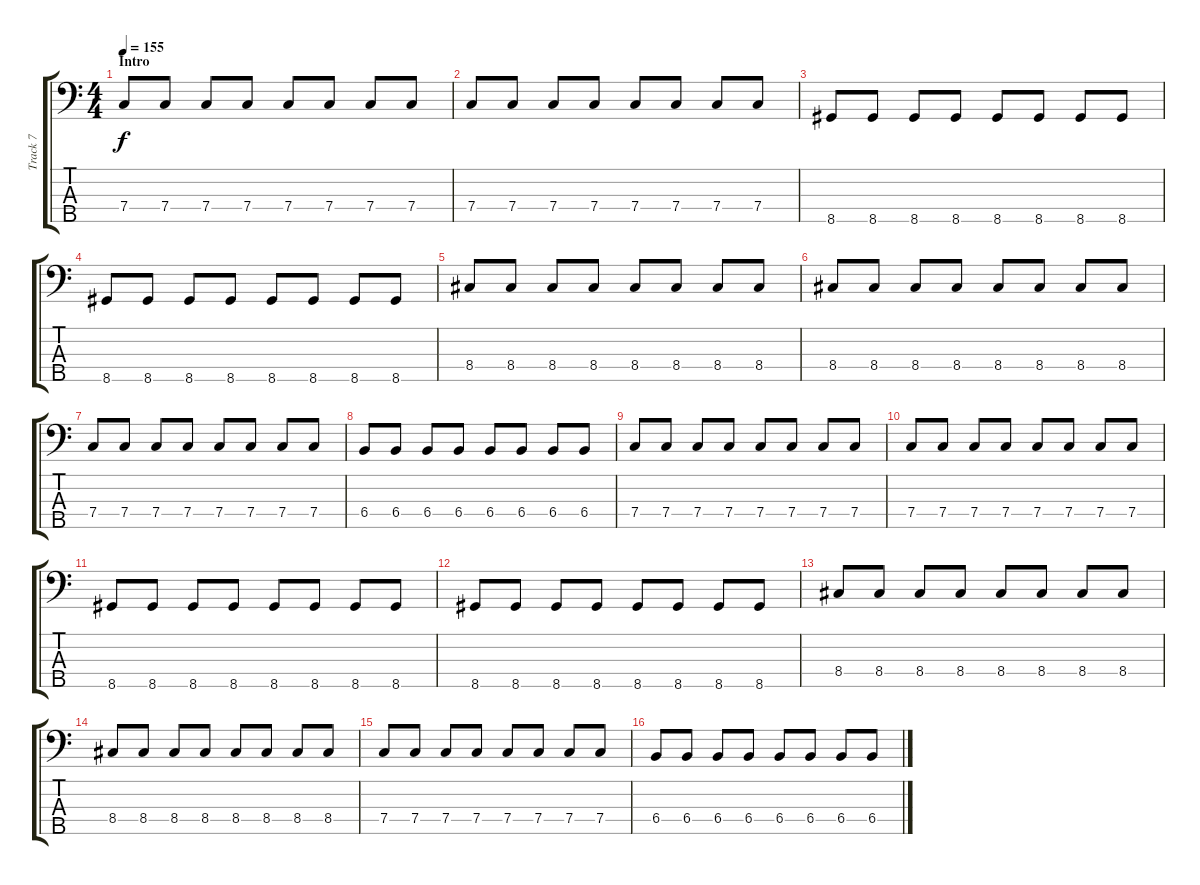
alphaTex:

\track ("Track 7" "Track 7") {instrument electricbasspick}
\staff {score tabs}
\tuning (Ab2 Eb2 Bb1 F1 C1) {hide}
\ts (4 4)
\section ("" "Intro")
\tempo 155
\clef f4
\ks c
7.4.8{dy f instrument electricbasspick} 7.4.8 7.4.8 7.4.8 7.4.8 7.4.8 7.4.8 7.4.8 |
7.4.8 7.4.8 7.4.8 7.4.8 7.4.8 7.4.8 7.4.8 7.4.8 |
8.5.8 8.5.8 8.5.8 8.5.8 8.5.8 8.5.8 8.5.8 8.5.8 |
8.5.8 8.5.8 8.5.8 8.5.8 8.5.8 8.5.8 8.5.8 8.5.8 |
8.4.8 8.4.8 8.4.8 8.4.8 8.4.8 8.4.8 8.4.8 8.4.8 |
8.4.8 8.4.8 8.4.8 8.4.8 8.4.8 8.4.8 8.4.8 8.4.8 |
7.4.8 7.4.8 7.4.8 7.4.8 7.4.8 7.4.8 7.4.8 7.4.8 |
6.4.8 6.4.8 6.4.8 6.4.8 6.4.8 6.4.8 6.4.8 6.4.8 |
7.4.8 7.4.8 7.4.8 7.4.8 7.4.8 7.4.8 7.4.8 7.4.8 |
7.4.8 7.4.8 7.4.8 7.4.8 7.4.8 7.4.8 7.4.8 7.4.8 |
8.5.8 8.5.8 8.5.8 8.5.8 8.5.8 8.5.8 8.5.8 8.5.8 |
8.5.8 8.5.8 8.5.8 8.5.8 8.5.8 8.5.8 8.5.8 8.5.8 |
8.4.8 8.4.8 8.4.8 8.4.8 8.4.8 8.4.8 8.4.8 8.4.8 |
8.4.8 8.4.8 8.4.8 8.4.8 8.4.8 8.4.8 8.4.8 8.4.8 |
7.4.8 7.4.8 7.4.8 7.4.8 7.4.8 7.4.8 7.4.8 7.4.8 |
6.4.8 6.4.8 6.4.8 6.4.8 6.4.8 6.4.8 6.4.8 6.4.8
